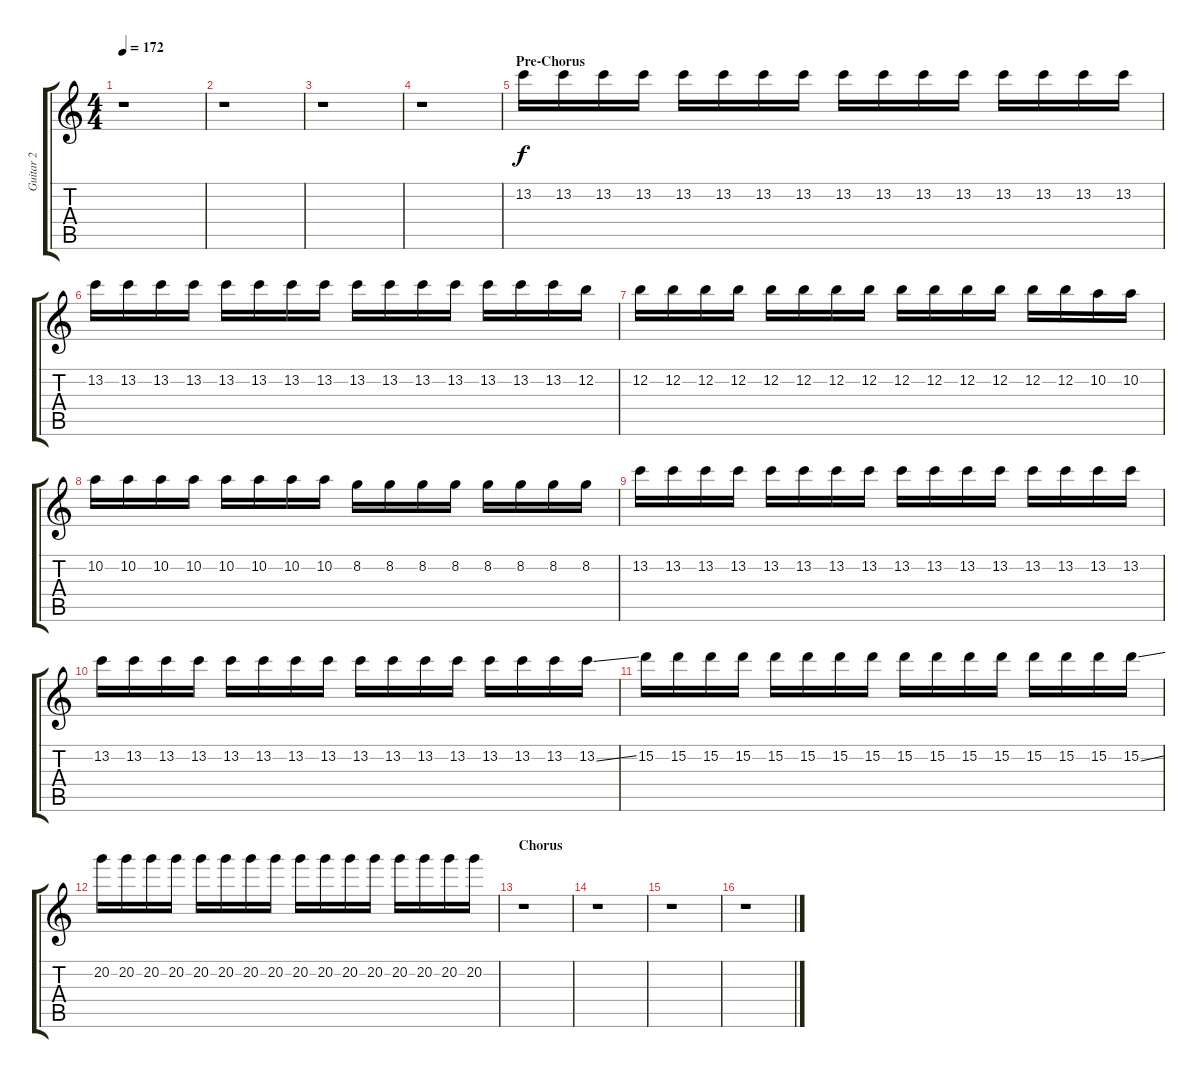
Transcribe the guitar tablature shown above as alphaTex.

\track ("Guitar 2" "Guitar 2") {instrument distortionguitar}
\staff {score tabs}
\tuning (E4 B3 G3 D3 A2 E2) {hide}
\ts (4 4)
\tempo 172
\clef g2
\ks c
r.1{dy f} |
r.1 |
r.1 |
r.1 |
\section ("" "Pre-Chorus")
13.2.16 13.2.16 13.2.16 13.2.16 13.2.16 13.2.16 13.2.16 13.2.16 13.2.16 13.2.16 13.2.16 13.2.16 13.2.16 13.2.16 13.2.16 13.2.16 |
13.2.16 13.2.16 13.2.16 13.2.16 13.2.16 13.2.16 13.2.16 13.2.16 13.2.16 13.2.16 13.2.16 13.2.16 13.2.16 13.2.16 13.2.16 12.2.16 |
12.2.16 12.2.16 12.2.16 12.2.16 12.2.16 12.2.16 12.2.16 12.2.16 12.2.16 12.2.16 12.2.16 12.2.16 12.2.16 12.2.16 10.2.16 10.2.16 |
10.2.16 10.2.16 10.2.16 10.2.16 10.2.16 10.2.16 10.2.16 10.2.16 8.2.16 8.2.16 8.2.16 8.2.16 8.2.16 8.2.16 8.2.16 8.2.16 |
13.2.16 13.2.16 13.2.16 13.2.16 13.2.16 13.2.16 13.2.16 13.2.16 13.2.16 13.2.16 13.2.16 13.2.16 13.2.16 13.2.16 13.2.16 13.2.16 |
13.2.16 13.2.16 13.2.16 13.2.16 13.2.16 13.2.16 13.2.16 13.2.16 13.2.16 13.2.16 13.2.16 13.2.16 13.2.16 13.2.16 13.2.16 13.2{ss}.16 |
15.2.16 15.2.16 15.2.16 15.2.16 15.2.16 15.2.16 15.2.16 15.2.16 15.2.16 15.2.16 15.2.16 15.2.16 15.2.16 15.2.16 15.2.16 15.2{ss}.16 |
20.2.16 20.2.16 20.2.16 20.2.16 20.2.16 20.2.16 20.2.16 20.2.16 20.2.16 20.2.16 20.2.16 20.2.16 20.2.16 20.2.16 20.2.16 20.2.16 |
\section ("" "Chorus")
r.1 |
r.1 |
r.1 |
r.1
